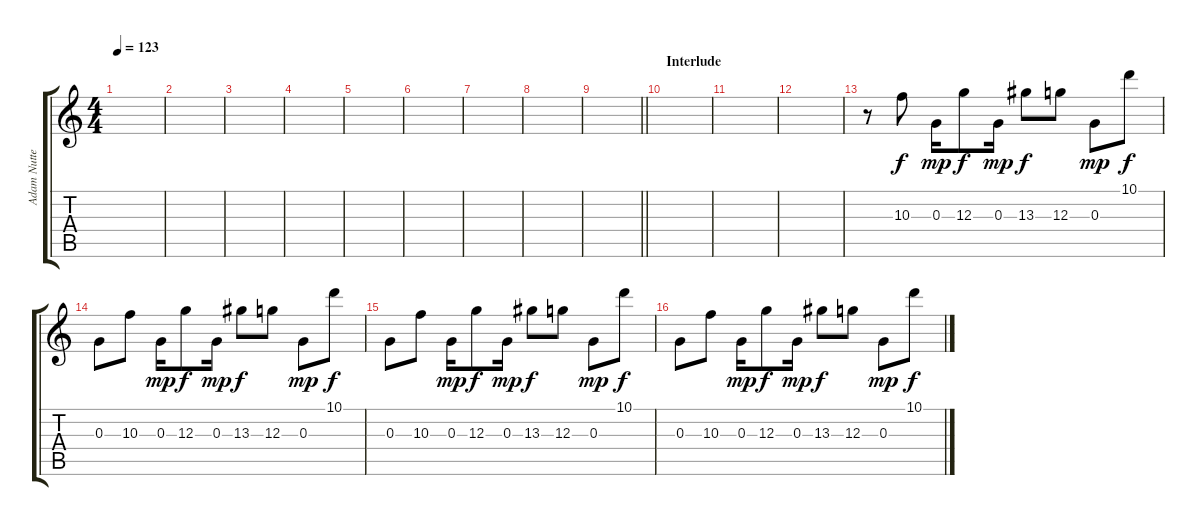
\track ("Adam Nutter (Delay #1)" "Adam Nutte") {instrument electricguitarclean}
\staff {score tabs}
\tuning (E4 B3 G3 D3 A2 D2) {hide}
\ts (4 4)
\tempo 123
\clef g2
\ks c
|
|
|
|
|
|
|
|
\barLineRight lightlight
|
\section ("" "Interlude")
|
|
|
r.8{volume 2} 10.3.8 0.3.16{dy mp} 12.3.8{dy f} 0.3.16{dy mp} 13.3.8{dy f} 12.3.8 0.3.8{dy mp} 10.1.8{dy f} |
0.3.8 10.3.8 0.3.16{dy mp} 12.3.8{dy f} 0.3.16{dy mp} 13.3.8{dy f} 12.3.8 0.3.8{dy mp} 10.1.8{dy f} |
0.3.8 10.3.8 0.3.16{dy mp} 12.3.8{dy f} 0.3.16{dy mp} 13.3.8{dy f} 12.3.8 0.3.8{dy mp} 10.1.8{dy f} |
0.3.8 10.3.8 0.3.16{dy mp} 12.3.8{dy f} 0.3.16{dy mp} 13.3.8{dy f} 12.3.8 0.3.8{dy mp} 10.1.8{dy f}
